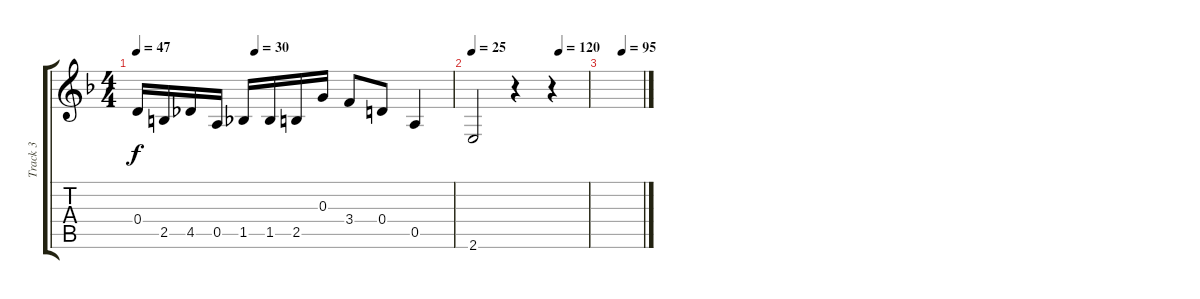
\track ("Track 3" "Track 3") {instrument distortionguitar}
\staff {score tabs}
\tuning (E4 B3 G3 D3 A2 D2) {hide}
\ts (4 4)
\tempo 47
\tempo (30 0.375)
\clef g2
\ks dminor
0.4.16{dy f} 2.5.16 4.5.16 0.5.16 1.5.16 1.5.16 2.5.16 0.3.16 3.4.8 0.4.8 0.5.4 |
\tempo 25
\tempo (120 0.75)
2.6.2 r.4 r.4 |
\tempo (95 0.5)
